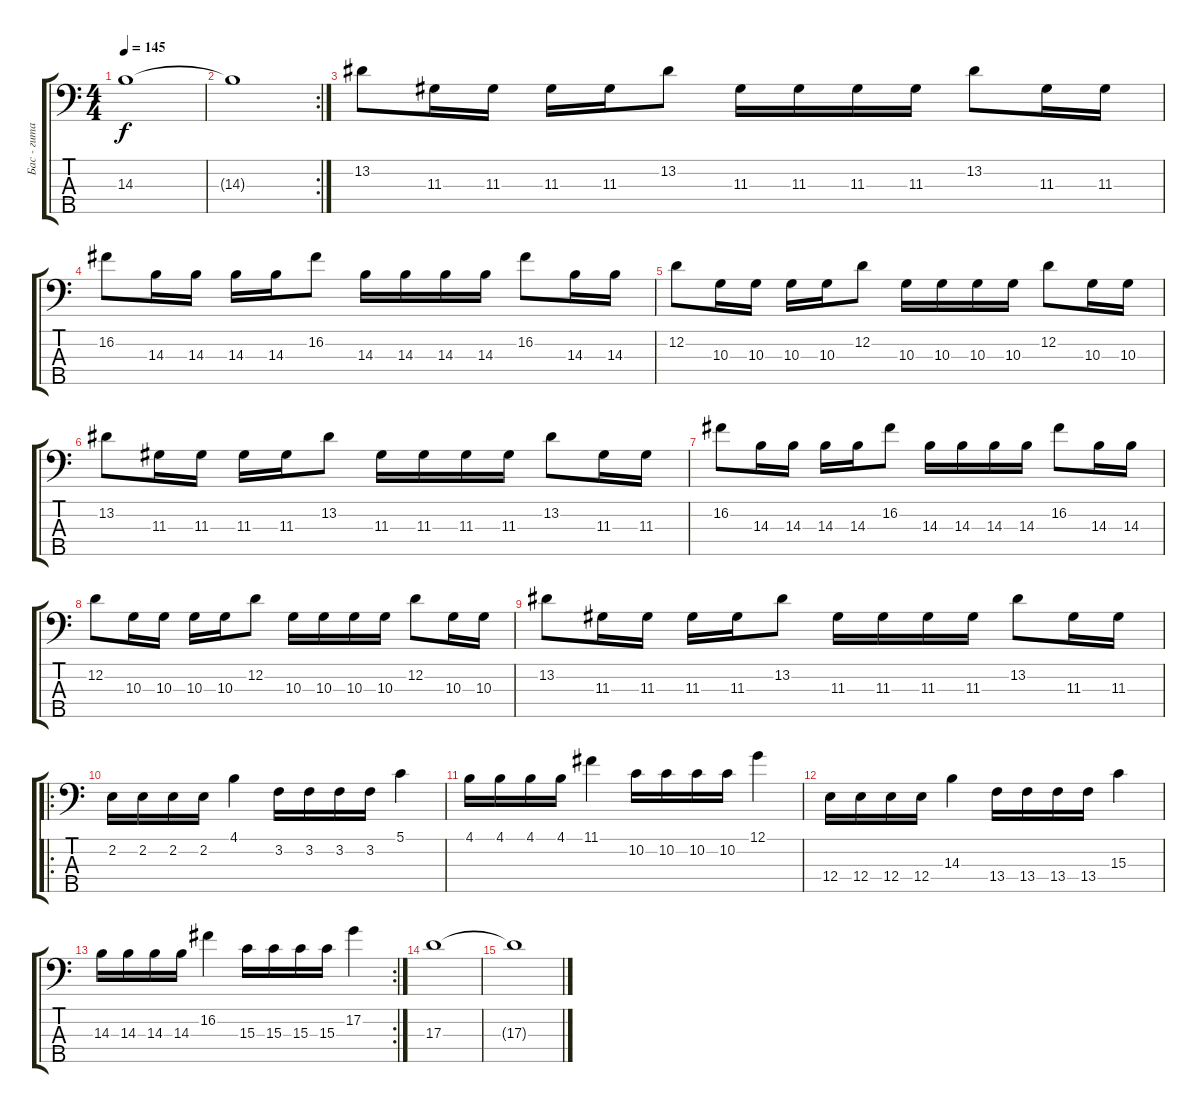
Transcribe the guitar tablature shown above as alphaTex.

\track ("Бас - гитара" "Бас - гита") {instrument electricbassfinger}
\staff {score tabs}
\tuning (G2 D2 A1 E1 B0) {hide}
\ts (4 4)
\tempo 145
\clef f4
\ks c
14.3.1{dy f} |
\rc 2
14.3{t}.1 |
13.2.8 11.3.16 11.3.16 11.3.16 11.3.16 13.2.8 11.3.16 11.3.16 11.3.16 11.3.16 13.2.8 11.3.16 11.3.16 |
16.2.8 14.3.16 14.3.16 14.3.16 14.3.16 16.2.8 14.3.16 14.3.16 14.3.16 14.3.16 16.2.8 14.3.16 14.3.16 |
12.2.8 10.3.16 10.3.16 10.3.16 10.3.16 12.2.8 10.3.16 10.3.16 10.3.16 10.3.16 12.2.8 10.3.16 10.3.16 |
13.2.8 11.3.16 11.3.16 11.3.16 11.3.16 13.2.8 11.3.16 11.3.16 11.3.16 11.3.16 13.2.8 11.3.16 11.3.16 |
16.2.8 14.3.16 14.3.16 14.3.16 14.3.16 16.2.8 14.3.16 14.3.16 14.3.16 14.3.16 16.2.8 14.3.16 14.3.16 |
12.2.8 10.3.16 10.3.16 10.3.16 10.3.16 12.2.8 10.3.16 10.3.16 10.3.16 10.3.16 12.2.8 10.3.16 10.3.16 |
13.2.8 11.3.16 11.3.16 11.3.16 11.3.16 13.2.8 11.3.16 11.3.16 11.3.16 11.3.16 13.2.8 11.3.16 11.3.16 |
\ro
2.2.16 2.2.16 2.2.16 2.2.16 4.1.4 3.2.16 3.2.16 3.2.16 3.2.16 5.1.4 |
4.1.16 4.1.16 4.1.16 4.1.16 11.1.4 10.2.16 10.2.16 10.2.16 10.2.16 12.1.4 |
12.4.16 12.4.16 12.4.16 12.4.16 14.3.4 13.4.16 13.4.16 13.4.16 13.4.16 15.3.4 |
\rc 2
14.3.16 14.3.16 14.3.16 14.3.16 16.2.4 15.3.16 15.3.16 15.3.16 15.3.16 17.2.4 |
17.3.1 |
17.3{t}.1
